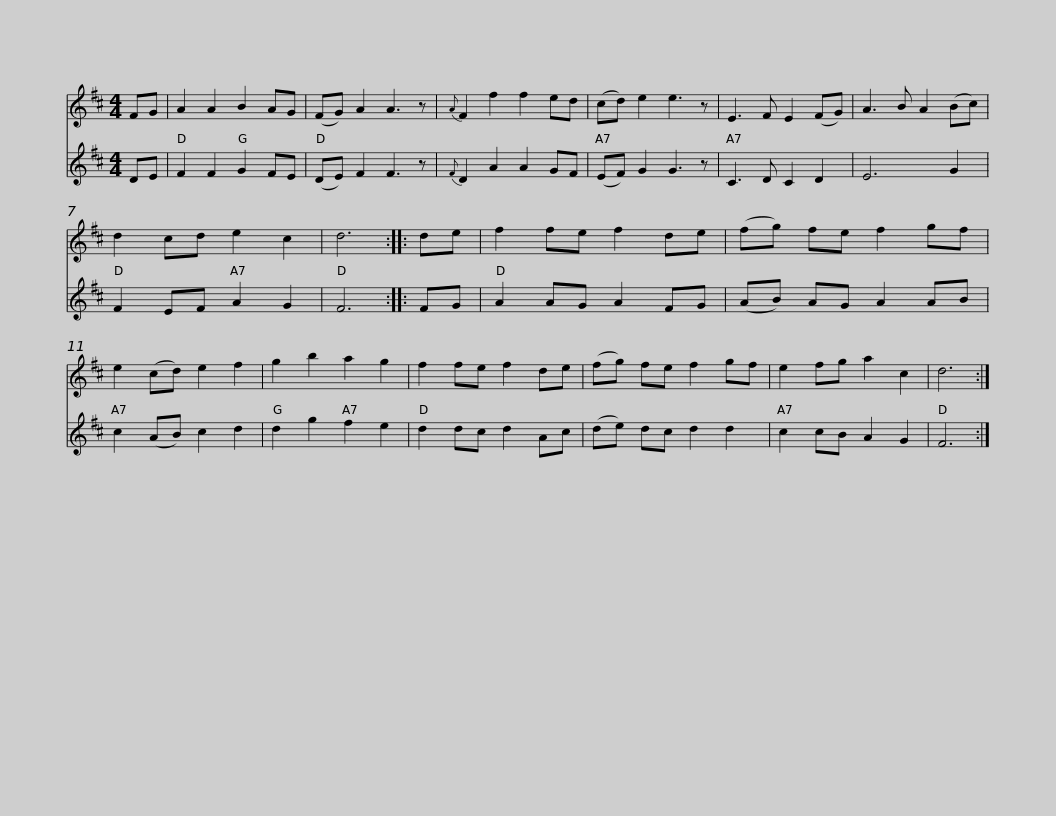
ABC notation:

X:1
%%score 1 2
L:1/8
M:4/4
I:linebreak $
K:D
V:1 treble
V:2 treble
V:1
 FG | A2 A2 B2 AG | (FG) A2 A3 z |{A} F2 f2 f2 ed | (cd) e2 e3 z | %5
 E3 F E2 (FG) | A3 B A2 (Bc) | d2 cd e2 c2 |$ d6 :: de | %10
 f2 fe f2 de | (fg) fe f2 gf | e2 (cd) e2 f2 | g2 b2 a2 g2 | f2 fe f2 de | %15
 (fg) fe f2 gf |$ e2 fg a2 c2 | d6 :| %18
V:2
 DE | F2 F2 G2 FE | (DE) F2 F3 z |{F} D2 A2 A2 GF | (EF) G2 G3 z | %5
 C3 D C2 D2 | E6 G2 | F2 EF A2 G2 |$ F6 :: FG | %10
 A2 AG A2 FG | (AB) AG A2 AB | c2 (AB) c2 d2 | d2 g2 f2 e2 | d2 dc d2 Ac | %15
 (de) dc d2 d2 |$ c2 cB A2 G2 | F6 :| %18
